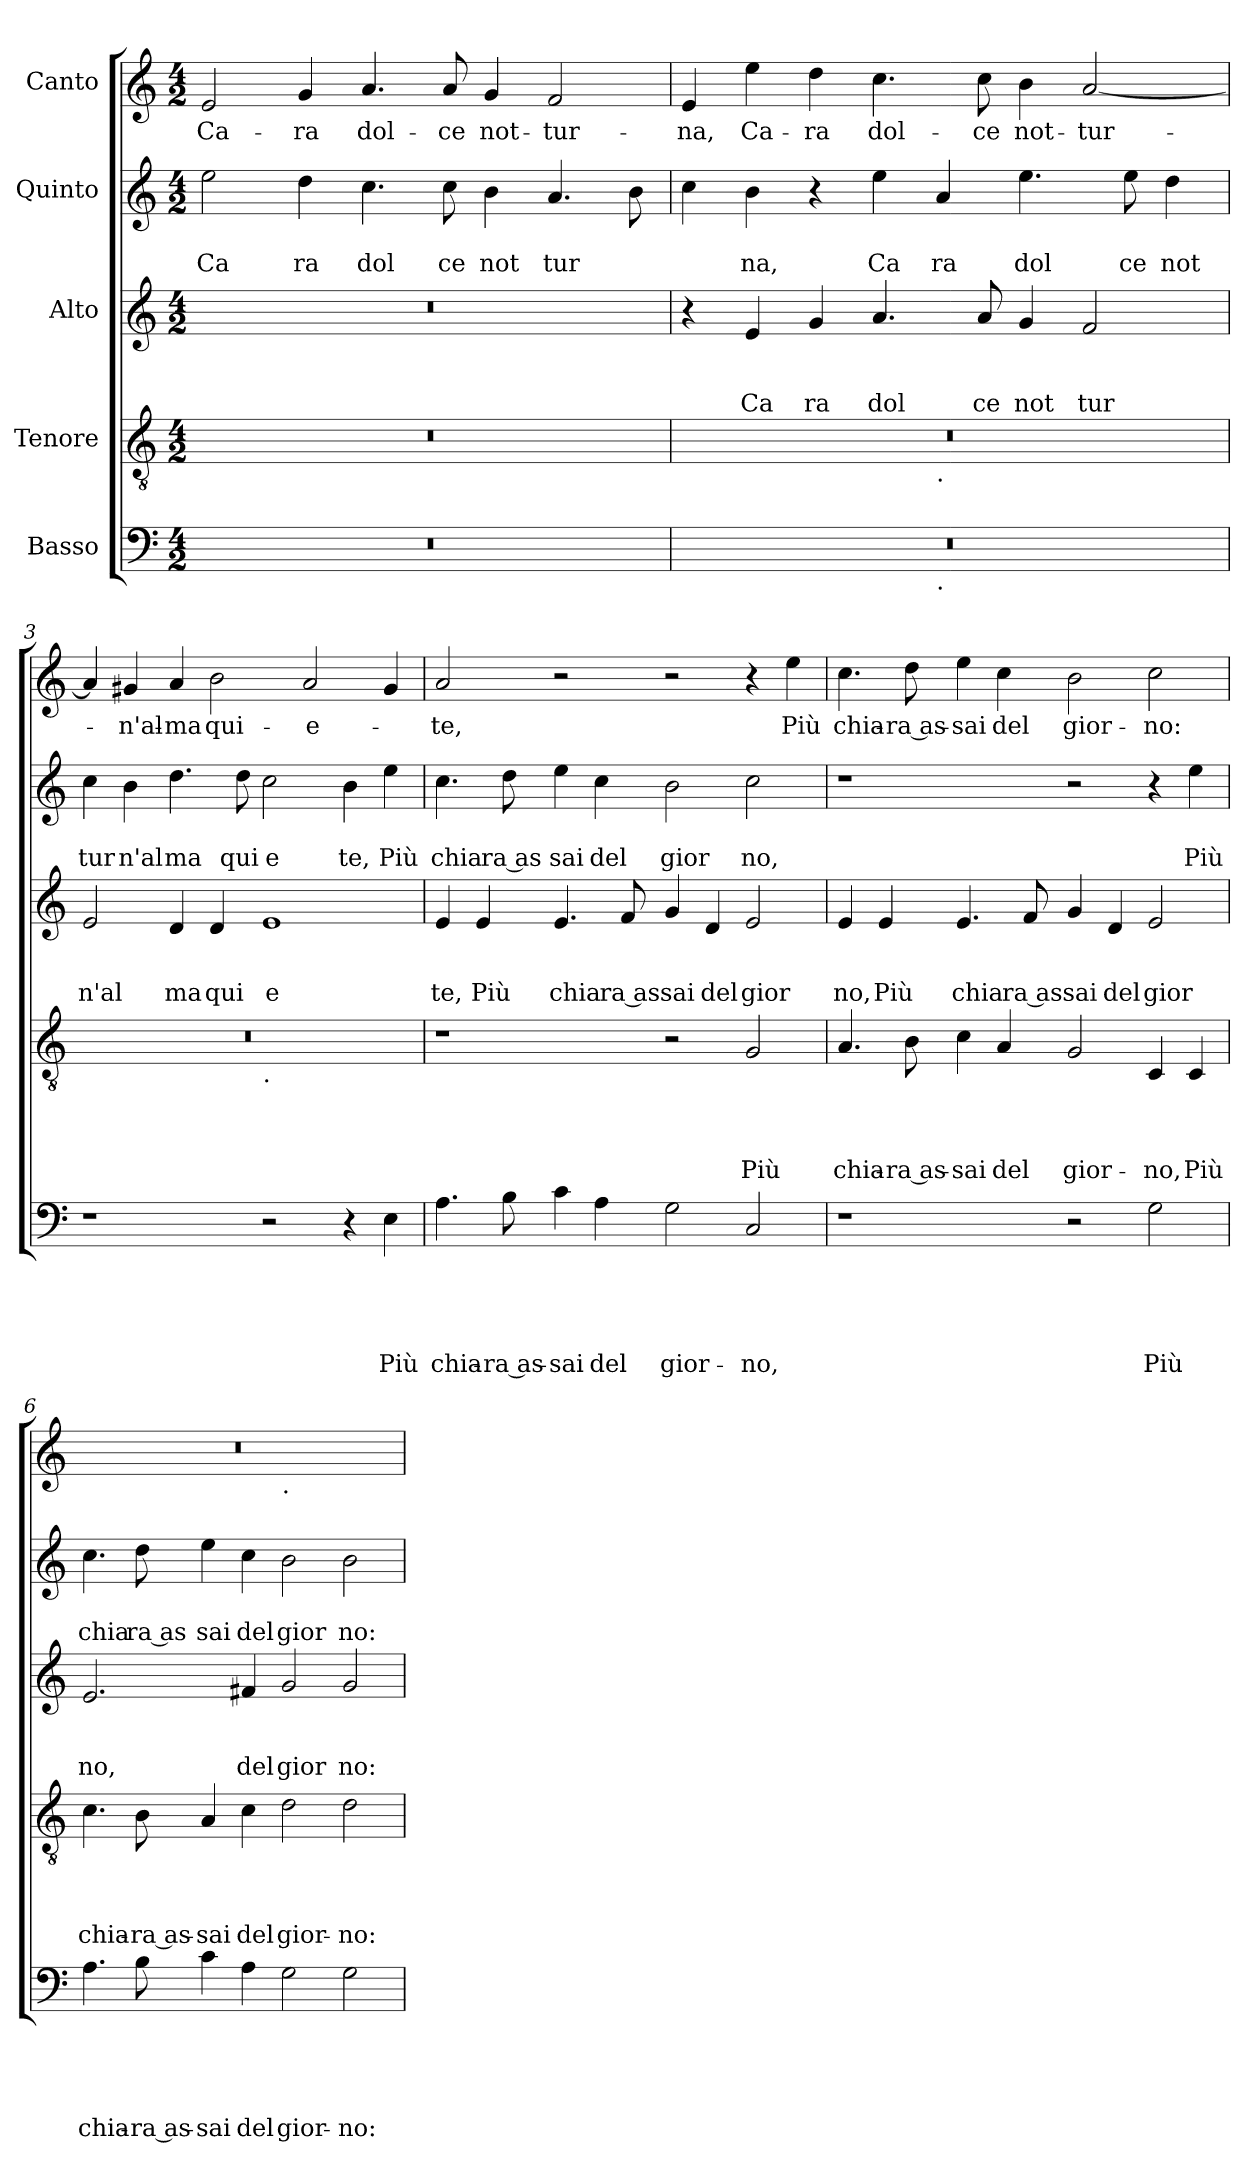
**kern	**text	**text	**text	**text	**text	**kern	**text	**text	**text	**text	**kern	**text	**text	**text	**kern	**text	**text	**kern	**text
*part5	*part5	*part5	*part5	*part5	*part5	*part4	*part4	*part4	*part4	*part4	*part3	*part3	*part3	*part3	*part2	*part2	*part2	*part1	*part1
*staff5	*staff5	*staff5	*staff5	*staff5	*staff5	*staff4	*staff4	*staff4	*staff4	*staff4	*staff3	*staff3	*staff3	*staff3	*staff2	*staff2	*staff2	*staff1	*staff1
*I"Basso	*	*	*	*	*	*I"Tenore	*	*	*	*	*I"Alto	*	*	*	*I"Quinto	*	*	*I"Canto	*
*clefF4	*	*	*	*	*	*clefGv2	*	*	*	*	*clefG2	*	*	*	*clefG2	*	*	*clefG2	*
*k[]	*	*	*	*	*	*k[]	*	*	*	*	*k[]	*	*	*	*k[]	*	*	*k[]	*
*C:	*	*	*	*	*	*C:	*	*	*	*	*C:	*	*	*	*C:	*	*	*C:	*
*M4/2	*	*	*	*	*	*M4/2	*	*	*	*	*M4/2	*	*	*	*M4/2	*	*	*M4/2	*
=1	=1	=1	=1	=1	=1	=1	=1	=1	=1	=1	=1	=1	=1	=1	=1	=1	=1	=1	=1
!	!	!	!	!	!	!	!	!	!	!	!	!	!	!	!	!	!LO:LY:b	!	!LO:LY:b
0r	.	.	.	.	.	0r	.	.	.	.	0r	.	.	.	2ee\	.	Ca	2e/	Ca-
!	!	!	!	!	!	!	!	!	!	!	!	!	!	!	!	!	!LO:LY:b	!	!LO:LY:b
.	.	.	.	.	.	.	.	.	.	.	.	.	.	.	4dd\	.	ra	4g/	-ra
!	!	!	!	!	!	!	!	!	!	!	!	!	!	!	!	!	!LO:LY:b	!	!LO:LY:b
.	.	.	.	.	.	.	.	.	.	.	.	.	.	.	4.cc\	.	dol	4.a/	dol-
!	!	!	!	!	!	!	!	!	!	!	!	!	!	!	!	!	!LO:LY:b	!	!LO:LY:b
.	.	.	.	.	.	.	.	.	.	.	.	.	.	.	8cc\	.	ce	8a/	-ce
!	!	!	!	!	!	!	!	!	!	!	!	!	!	!	!	!	!LO:LY:b	!	!LO:LY:b
.	.	.	.	.	.	.	.	.	.	.	.	.	.	.	4b\	.	not	4g/	not-
!	!	!	!	!	!	!	!	!	!	!	!	!	!	!	!	!	!LO:LY:b	!	!LO:LY:b
.	.	.	.	.	.	.	.	.	.	.	.	.	.	.	4.a/	.	tur	2f/	-tur-
.	.	.	.	.	.	.	.	.	.	.	.	.	.	.	8b\	.	.	.	.
=2	=2	=2	=2	=2	=2	=2	=2	=2	=2	=2	=2	=2	=2	=2	=2	=2	=2	=2	=2
!	!	!	!	!	!	!	!	!	!	!	!	!	!	!	!	!	!	!	!LO:LY:b
*^	*	*	*	*	*	*^	*	*	*	*	*	*	*	*	*	*	*	*	*
0r	1ryy	.	.	.	.	.	0r	1ryy	.	.	.	.	4r	.	.	.	4cc\	.	.	4e/	-na,
!	!	!	!	!	!	!	!	!	!	!	!	!	!	!	!	!LO:LY:b	!	!	!LO:LY:b	!	!LO:LY:b
.	.	.	.	.	.	.	.	.	.	.	.	.	4e/	.	.	Ca	4b\	.	na,	4ee\	Ca-
!	!	!	!	!	!	!	!	!	!	!	!	!	!	!	!	!LO:LY:b	!	!	!	!	!LO:LY:b
.	.	.	.	.	.	.	.	.	.	.	.	.	4g/	.	.	ra	4r	.	.	4dd\	-ra
!	!	!	!	!	!	!	!	!	!	!	!	!	!	!	!	!LO:LY:b	!	!	!LO:LY:b	!	!LO:LY:b
.	.	.	.	.	.	.	.	.	.	.	.	.	4.a/	.	.	dol	4ee\	.	Ca	4.cc\	dol-
!	!	!	!	!	!	!	!	!LO:TX:b:t=.	!	!	!	!	!	!	!	!	!	!	!	!	!
!	!LO:TX:b:t=.	!	!	!	!	!	!	!	!	!	!	!	!	!	!	!	!	!	!	!	!
!	!	!	!	!	!	!	!	!	!	!	!	!	!	!	!	!	!	!	!LO:LY:b	!	!
.	1ryy	.	.	.	.	.	.	1ryy	.	.	.	.	.	.	.	.	4a/	.	ra	.	.
!	!	!	!	!	!	!	!	!	!	!	!	!	!	!	!	!LO:LY:b	!	!	!	!	!LO:LY:b
.	.	.	.	.	.	.	.	.	.	.	.	.	8a/	.	.	ce	.	.	.	8cc\	-ce
!	!	!	!	!	!	!	!	!	!	!	!	!	!	!	!	!LO:LY:b	!	!	!LO:LY:b	!	!LO:LY:b
.	.	.	.	.	.	.	.	.	.	.	.	.	4g/	.	.	not	4.ee\	.	dol	4b\	not-
!	!	!	!	!	!	!	!	!	!	!	!	!	!	!	!	!LO:LY:b	!	!	!	!	!LO:LY:b
.	.	.	.	.	.	.	.	.	.	.	.	.	2f/	.	.	tur	.	.	.	[<2a/	-tur-
!	!	!	!	!	!	!	!	!	!	!	!	!	!	!	!	!	!	!	!LO:LY:b	!	!
.	.	.	.	.	.	.	.	.	.	.	.	.	.	.	.	.	8ee\	.	ce	.	.
!	!	!	!	!	!	!	!	!	!	!	!	!	!	!	!	!	!	!	!LO:LY:b	!	!
.	.	.	.	.	.	.	.	.	.	.	.	.	.	.	.	.	4dd\	.	not	.	.
=3	=3	=3	=3	=3	=3	=3	=3	=3	=3	=3	=3	=3	=3	=3	=3	=3	=3	=3	=3	=3	=3
!	!	!	!	!	!	!	!	!	!	!	!	!	!	!	!	!LO:LY:b	!	!	!LO:LY:b	!	!
*v	*v	*	*	*	*	*	*	*	*	*	*	*	*	*	*	*	*	*	*	*	*
1r	.	.	.	.	.	0r	1ryy	.	.	.	.	2e/	.	.	n'al	4cc\	.	tur	4a/]	.
!	!	!	!	!	!	!	!	!	!	!	!	!	!	!	!	!	!	!LO:LY:b	!	!LO:LY:b
.	.	.	.	.	.	.	.	.	.	.	.	.	.	.	.	4b\	.	n'al	4g#X/	-n'al-
!	!	!	!	!	!	!	!	!	!	!	!	!	!	!	!LO:LY:b	!	!	!LO:LY:b	!	!LO:LY:b
.	.	.	.	.	.	.	.	.	.	.	.	4d/	.	.	ma	4.dd\	.	ma	4a/	-ma
!	!	!	!	!	!	!	!	!	!	!	!	!	!	!	!LO:LY:b	!	!	!	!	!LO:LY:b
.	.	.	.	.	.	.	.	.	.	.	.	4d/	.	.	qui	.	.	.	2b\	qui-
!	!	!	!	!	!	!	!	!	!	!	!	!	!	!	!	!	!	!LO:LY:b	!	!
.	.	.	.	.	.	.	.	.	.	.	.	.	.	.	.	8dd\	.	qui	.	.
!	!	!	!	!	!	!	!LO:TX:b:t=.	!	!	!	!	!	!	!	!	!	!	!	!	!
!	!	!	!	!	!	!	!	!	!	!	!	!	!	!	!LO:LY:b	!	!	!LO:LY:b	!	!
2r	.	.	.	.	.	.	1ryy	.	.	.	.	1e	.	.	e	2cc\	.	e	.	.
!	!	!	!	!	!	!	!	!	!	!	!	!	!	!	!	!	!	!	!	!LO:LY:b
.	.	.	.	.	.	.	.	.	.	.	.	.	.	.	.	.	.	.	2a/	-e-
!	!	!	!	!	!	!	!	!	!	!	!	!	!	!	!	!	!	!LO:LY:b	!	!
4r	.	.	.	.	.	.	.	.	.	.	.	.	.	.	.	4b\	.	te,	.	.
!	!	!	!	!	!LO:LY:b	!	!	!	!	!	!	!	!	!	!	!	!	!LO:LY:b	!	!
4E\	.	.	.	.	Più	.	.	.	.	.	.	.	.	.	.	4ee\	.	Più	4g#/	.
!!LO:LB:g=z
=4	=4	=4	=4	=4	=4	=4	=4	=4	=4	=4	=4	=4	=4	=4	=4	=4	=4	=4	=4	=4
!	!	!	!	!	!LO:LY:b	!	!	!	!	!	!	!	!	!	!LO:LY:b	!	!	!LO:LY:b	!	!LO:LY:b
*	*	*	*	*	*	*v	*v	*	*	*	*	*	*	*	*	*	*	*	*	*
4.A\	.	.	.	.	chia-	1r	.	.	.	.	4e/	.	.	te,	4.cc\	.	chia	2a/	-te,
!	!	!	!	!	!	!	!	!	!	!	!	!	!	!LO:LY:b	!	!	!	!	!
.	.	.	.	.	.	.	.	.	.	.	4e/	.	.	Più	.	.	.	.	.
!	!	!	!	!	!LO:LY:b:rj	!	!	!	!	!	!	!	!	!	!	!	!LO:LY:b:rj	!	!
8B\	.	.	.	.	-ra as-	.	.	.	.	.	.	.	.	.	8dd\	.	ra as	.	.
!	!	!	!	!	!LO:LY:b	!	!	!	!	!	!	!	!	!LO:LY:b	!	!	!LO:LY:b	!	!
4c\	.	.	.	.	-sai	.	.	.	.	.	4.e/	.	.	chia	4ee\	.	sai	2r	.
!	!	!	!	!	!LO:LY:b	!	!	!	!	!	!	!	!	!	!	!	!LO:LY:b	!	!
4A\	.	.	.	.	del	.	.	.	.	.	.	.	.	.	4cc\	.	del	.	.
!	!	!	!	!	!	!	!	!	!	!	!	!	!	!LO:LY:b:rj	!	!	!	!	!
.	.	.	.	.	.	.	.	.	.	.	8f/	.	.	ra as	.	.	.	.	.
!	!	!	!	!	!LO:LY:b	!	!	!	!	!	!	!	!	!LO:LY:b	!	!	!LO:LY:b	!	!
2G\	.	.	.	.	gior-	2r	.	.	.	.	4g/	.	.	sai	2b\	.	gior	2r	.
!	!	!	!	!	!	!	!	!	!	!	!	!	!	!LO:LY:b	!	!	!	!	!
.	.	.	.	.	.	.	.	.	.	.	4d/	.	.	del	.	.	.	.	.
!	!	!	!	!	!LO:LY:b	!	!	!	!	!LO:LY:b	!	!	!	!LO:LY:b	!	!	!LO:LY:b	!	!
2C/	.	.	.	.	-no,	2G/	.	.	.	Più	2e/	.	.	gior	2cc\	.	no,	4r	.
!	!	!	!	!	!	!	!	!	!	!	!	!	!	!	!	!	!	!	!LO:LY:b
.	.	.	.	.	.	.	.	.	.	.	.	.	.	.	.	.	.	4ee\	Più
=5	=5	=5	=5	=5	=5	=5	=5	=5	=5	=5	=5	=5	=5	=5	=5	=5	=5	=5	=5
!	!	!	!	!	!	!	!	!	!	!LO:LY:b	!	!	!	!LO:LY:b	!	!	!	!	!LO:LY:b
1r	.	.	.	.	.	4.A/	.	.	.	chia-	4e/	.	.	no,	1r	.	.	4.cc>\	chia-
!	!	!	!	!	!	!	!	!	!	!	!	!	!	!LO:LY:b	!	!	!	!	!
.	.	.	.	.	.	.	.	.	.	.	4e/	.	.	Più	.	.	.	.	.
!	!	!	!	!	!	!	!	!	!	!LO:LY:b:rj	!	!	!	!	!	!	!	!	!LO:LY:b:rj
.	.	.	.	.	.	8B\	.	.	.	-ra as-	.	.	.	.	.	.	.	8dd\	-ra as-
!	!	!	!	!	!	!	!	!	!	!LO:LY:b	!	!	!	!LO:LY:b	!	!	!	!	!LO:LY:b
.	.	.	.	.	.	4c\	.	.	.	-sai	4.e/	.	.	chia	.	.	.	4ee\	-sai
!	!	!	!	!	!	!	!	!	!	!LO:LY:b	!	!	!	!	!	!	!	!	!LO:LY:b
.	.	.	.	.	.	4A/	.	.	.	del	.	.	.	.	.	.	.	4cc\	del
!	!	!	!	!	!	!	!	!	!	!	!	!	!	!LO:LY:b:rj	!	!	!	!	!
.	.	.	.	.	.	.	.	.	.	.	8f/	.	.	ra as	.	.	.	.	.
!	!	!	!	!	!	!	!	!	!	!LO:LY:b	!	!	!	!LO:LY:b	!	!	!	!	!LO:LY:b
2r	.	.	.	.	.	2G/	.	.	.	gior-	4g/	.	.	sai	2r	.	.	2b\	gior-
!	!	!	!	!	!	!	!	!	!	!	!	!	!	!LO:LY:b	!	!	!	!	!
.	.	.	.	.	.	.	.	.	.	.	4d/	.	.	del	.	.	.	.	.
!	!	!	!	!	!LO:LY:b	!	!	!	!	!LO:LY:b	!	!	!	!LO:LY:b	!	!	!	!	!LO:LY:b
2G\	.	.	.	.	Più	4C/	.	.	.	-no,	2e/	.	.	gior	4r	.	.	2cc\	-no:
!	!	!	!	!	!	!	!	!	!	!LO:LY:b	!	!	!	!	!	!	!LO:LY:b	!	!
.	.	.	.	.	.	4C/	.	.	.	Più	.	.	.	.	4ee\	.	Più	.	.
=6	=6	=6	=6	=6	=6	=6	=6	=6	=6	=6	=6	=6	=6	=6	=6	=6	=6	=6	=6
!	!	!	!	!	!LO:LY:b	!	!	!	!	!LO:LY:b	!	!	!	!LO:LY:b	!	!	!LO:LY:b	!	!
*	*	*	*	*	*	*	*	*	*	*	*	*	*	*	*	*	*	*^	*
4.A\	.	.	.	.	chia-	4.c\	.	.	.	chia-	2.e/	.	.	no,	4.cc\	.	chia	0r	1ryy	.
!	!	!	!	!	!LO:LY:b:rj	!	!	!	!	!LO:LY:b:rj	!	!	!	!	!	!	!LO:LY:b:rj	!	!	!
8B\	.	.	.	.	-ra as-	8B\	.	.	.	-ra as-	.	.	.	.	8dd\	.	ra as	.	.	.
!	!	!	!	!	!LO:LY:b	!	!	!	!	!LO:LY:b	!	!	!	!	!	!	!LO:LY:b	!	!	!
4c\	.	.	.	.	-sai	4A/	.	.	.	-sai	.	.	.	.	4ee\	.	sai	.	.	.
!	!	!	!	!	!LO:LY:b	!	!	!	!	!LO:LY:b	!	!	!	!LO:LY:b	!	!	!LO:LY:b	!	!	!
4A\	.	.	.	.	del	4c\	.	.	.	del	4f#X/	.	.	del	4cc\	.	del	.	.	.
!	!	!	!	!	!	!	!	!	!	!	!	!	!	!	!	!	!	!	!LO:TX:b:t=.	!
!	!	!	!	!	!LO:LY:b	!	!	!	!	!LO:LY:b	!	!	!	!LO:LY:b	!	!	!LO:LY:b	!	!	!
2G\	.	.	.	.	gior-	2d\	.	.	.	gior-	2g/	.	.	gior	2b\	.	gior	.	1ryy	.
!	!	!	!	!	!LO:LY:b	!	!	!	!	!LO:LY:b	!	!	!	!LO:LY:b	!	!	!LO:LY:b	!	!	!
2G\	.	.	.	.	-no:	2d\	.	.	.	-no:	2g/	.	.	no:	2b\	.	no:	.	.	.
*	*	*	*	*	*	*	*	*	*	*	*	*	*	*	*	*	*	*v	*v	*
=	=	=	=	=	=	=	=	=	=	=	=	=	=	=	=	=	=	=	=
*-	*-	*-	*-	*-	*-	*-	*-	*-	*-	*-	*-	*-	*-	*-	*-	*-	*-	*-	*-
